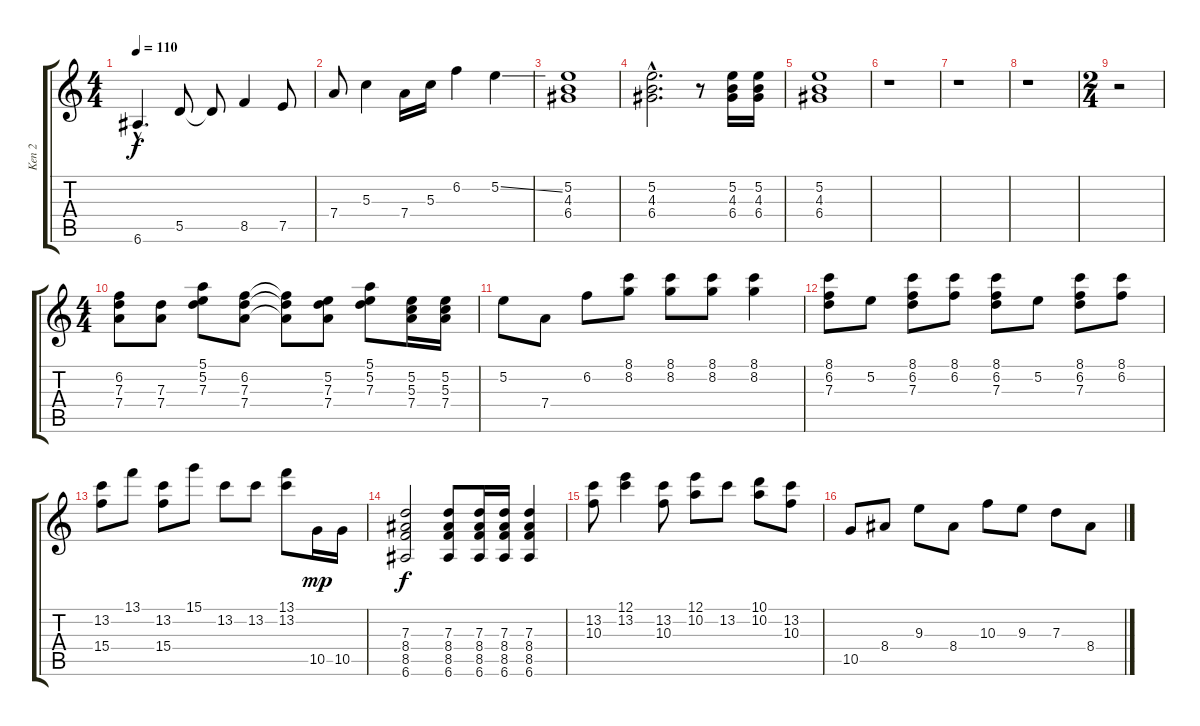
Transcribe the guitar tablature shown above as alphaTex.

\track ("Ken 2" "Ken 2") {instrument distortionguitar}
\staff {score tabs}
\tuning (E4 B3 G3 D3 A2 E2) {hide}
\ts (4 4)
\tempo 110
\clef g2
\ks c
6.6{hac}.4{d dy f} 5.5.8 5.5{t}.8 8.5.4 7.5.8 |
7.4.8 5.3.4 7.4.16 5.3.16 6.2.4 5.2{ss}.4 |
(5.2 4.3 6.4).1 |
(5.2{hac} 4.3{hac} 6.4{hac}).2{d} r.8 (5.2 4.3 6.4).16 (5.2 4.3 6.4).16 |
(5.2 4.3 6.4).1 |
r.1 |
r.1 |
r.1 |
\ts (2 4)
r.2 |
\ts (4 4)
(6.2 7.3 7.4).8 (7.3 7.4).8 (5.1 5.2 7.3).8 (6.2 7.3 7.4).8 (6.2{t} 7.3{t} 7.4{t}).8 (5.2 7.3 7.4).8 (5.1 5.2 7.3).8 (5.2 5.3 7.4).16 (5.2 5.3 7.4).16 |
5.2.8 7.4.8 6.2.8 (8.1 8.2).8 (8.1 8.2).8 (8.1 8.2).8 (8.1 8.2).4 |
(8.1 6.2 7.3).8 5.2.8 (8.1 6.2 7.3).8 (8.1 6.2).8 (8.1 6.2 7.3).8 5.2.8 (8.1 6.2 7.3).8 (8.1 6.2).8 |
(13.2 15.4).8 13.1.8 (13.2 15.4).8 15.1.8 13.2.8 13.2.8 (13.1 13.2).8 10.5.16{dy mp} 10.5.16 |
(7.3 8.4 8.5 6.6).2{dy f} (7.3 8.4 8.5 6.6).8 (7.3 8.4 8.5 6.6).16 (7.3 8.4 8.5 6.6).16 (7.3 8.4 8.5 6.6).4 |
(13.2 10.3).8 (12.1 13.2).4 (13.2 10.3).8 (12.1 10.2).8 13.2.8 (10.1 10.2).8 (13.2 10.3).8 |
10.5.8 8.4.8 9.3.8 8.4.8 10.3.8 9.3.8 7.3.8 8.4.8
